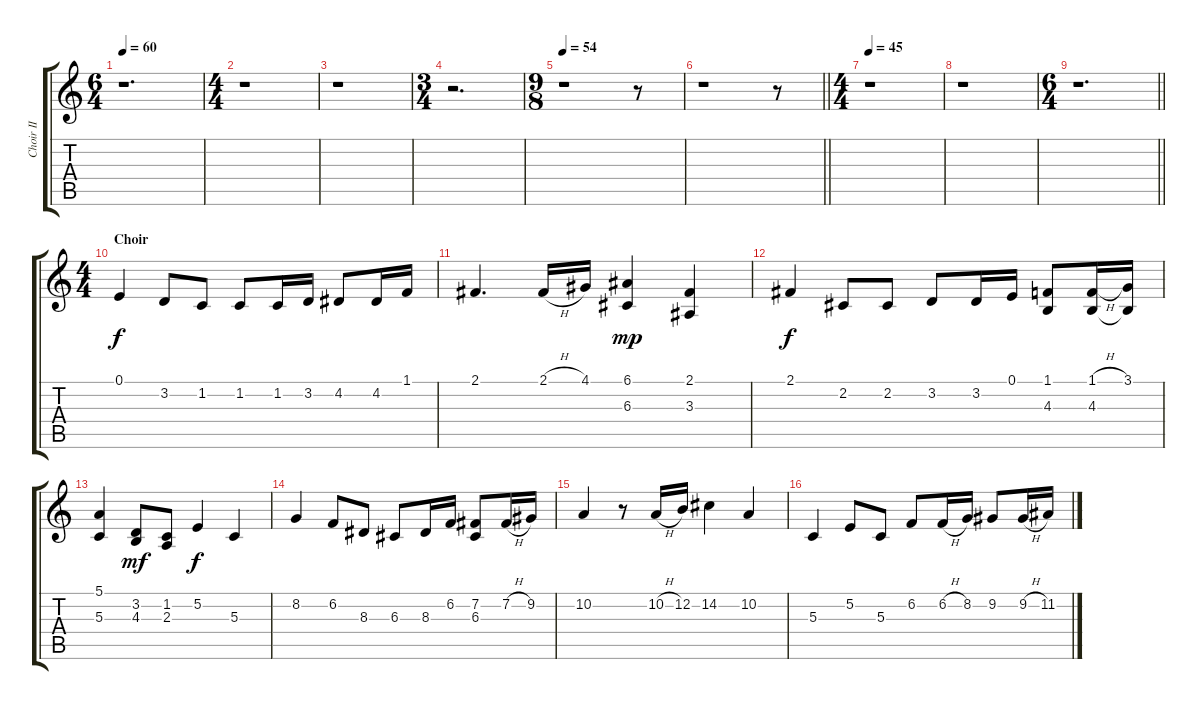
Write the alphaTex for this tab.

\track ("Choir II" "Choir II") {instrument synthvoice}
\staff {score tabs}
\tuning (E4 B3 G3 D3 A2 E2) {hide}
\ts (6 4)
\tempo 60
\clef g2
\ks c
r.1{d dy f instrument synthvoice} |
\ts (4 4)
r.1 |
r.1 |
\ts (3 4)
r.2{d} |
\ts (9 8)
\tempo 54
r.1 r.8 |
\barLineRight lightlight
r.1 r.8 |
\ts (4 4)
\section ("" "")
\tempo 45
r.1 |
r.1 |
\ts (6 4)
\barLineRight lightlight
r.1{d} |
\ts (4 4)
\section ("" "Choir")
0.1.4 3.2.8 1.2.8 1.2.8 1.2.16 3.2.16 4.2.8 4.2.16 1.1.16 |
2.1.4{d} 2.1{h}.16 4.1.16 (6.1 6.3).4{dy mp} (2.1 3.3).4 |
2.1.4{dy f} 2.2.8 2.2.8 3.2.8 3.2.16 0.1.16 (1.1 4.3).8 (1.1{h} 4.3).16 (3.1 4.3{t}).16 |
(5.1 5.3).4 (3.2 4.3).8{dy mf} (1.2 2.3).8 5.2.4{dy f} 5.3.4 |
8.2.4 6.2.8 8.3.8 6.3.8 8.3.16 6.2.16 (7.2 6.3).8 7.2{h}.16 9.2.16 |
10.2.4 r.8 10.2{h}.16 12.2.16 14.2.4 10.2.4 |
5.3.4 5.2.8 5.3.8 6.2.8 6.2{h}.16 8.2.16 9.2.8 9.2{h}.16 11.2.16
